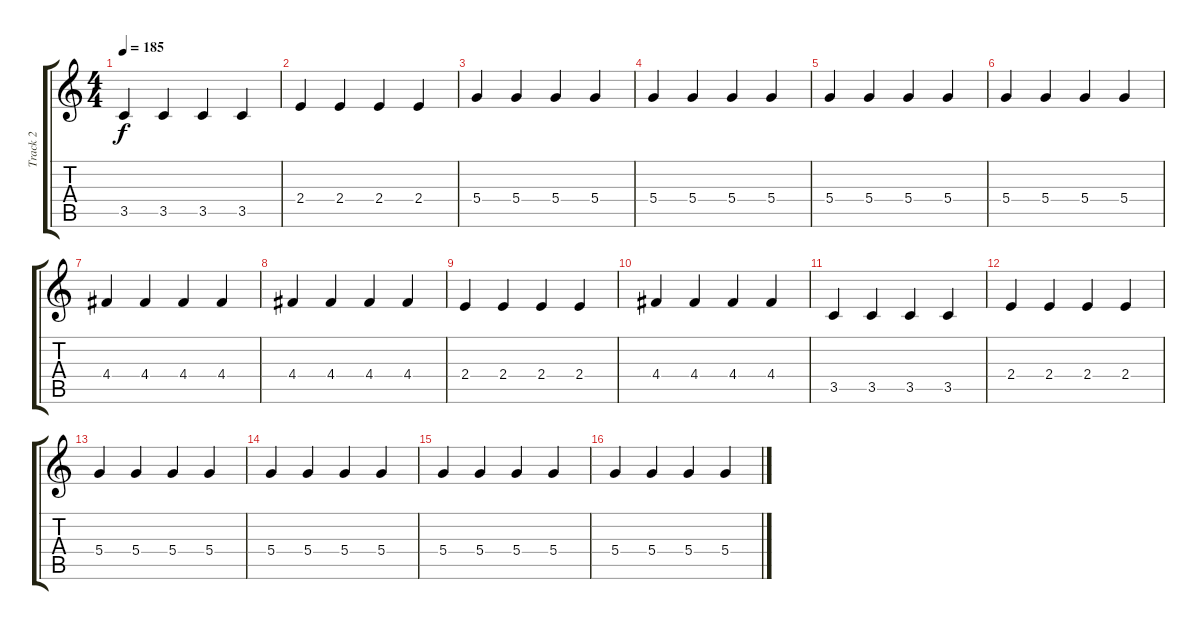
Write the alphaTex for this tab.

\track ("Track 2" "Track 2") {instrument electricguitarjazz}
\staff {score tabs}
\tuning (E4 B3 G3 D3 A2 E2) {hide}
\ts (4 4)
\tempo 185
\clef g2
\ks c
3.5.4{dy f} 3.5.4 3.5.4 3.5.4 |
2.4.4 2.4.4 2.4.4 2.4.4 |
5.4.4 5.4.4 5.4.4 5.4.4 |
5.4.4 5.4.4 5.4.4 5.4.4 |
5.4.4 5.4.4 5.4.4 5.4.4 |
5.4.4 5.4.4 5.4.4 5.4.4 |
4.4.4 4.4.4 4.4.4 4.4.4 |
4.4.4 4.4.4 4.4.4 4.4.4 |
2.4.4 2.4.4 2.4.4 2.4.4 |
4.4.4 4.4.4 4.4.4 4.4.4 |
3.5.4 3.5.4 3.5.4 3.5.4 |
2.4.4 2.4.4 2.4.4 2.4.4 |
5.4.4 5.4.4 5.4.4 5.4.4 |
5.4.4 5.4.4 5.4.4 5.4.4 |
5.4.4 5.4.4 5.4.4 5.4.4 |
5.4.4 5.4.4 5.4.4 5.4.4
